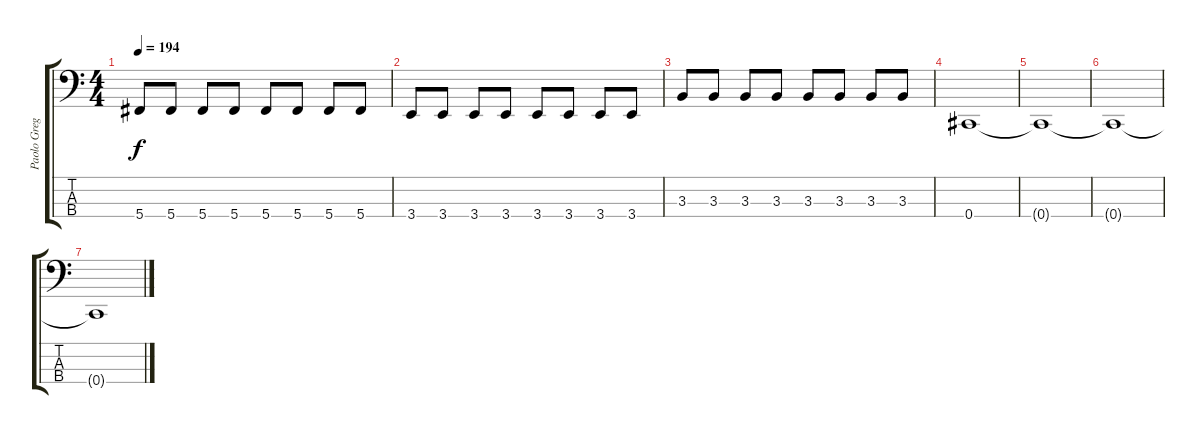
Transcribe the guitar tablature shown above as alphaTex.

\track ("Paolo Gregoletto" "Paolo Greg") {instrument electricbassfinger}
\staff {score tabs}
\tuning (Gb2 Db2 Ab1 Db1) {hide}
\ts (4 4)
\tempo 194
\clef f4
\ks c
5.4.8{dy f} 5.4.8 5.4.8 5.4.8 5.4.8 5.4.8 5.4.8 5.4.8 |
3.4.8 3.4.8 3.4.8 3.4.8 3.4.8 3.4.8 3.4.8 3.4.8 |
3.3.8 3.3.8 3.3.8 3.3.8 3.3.8 3.3.8 3.3.8 3.3.8 |
0.4.1 |
0.4{t}.1 |
0.4{t}.1 |
0.4{t}.1
